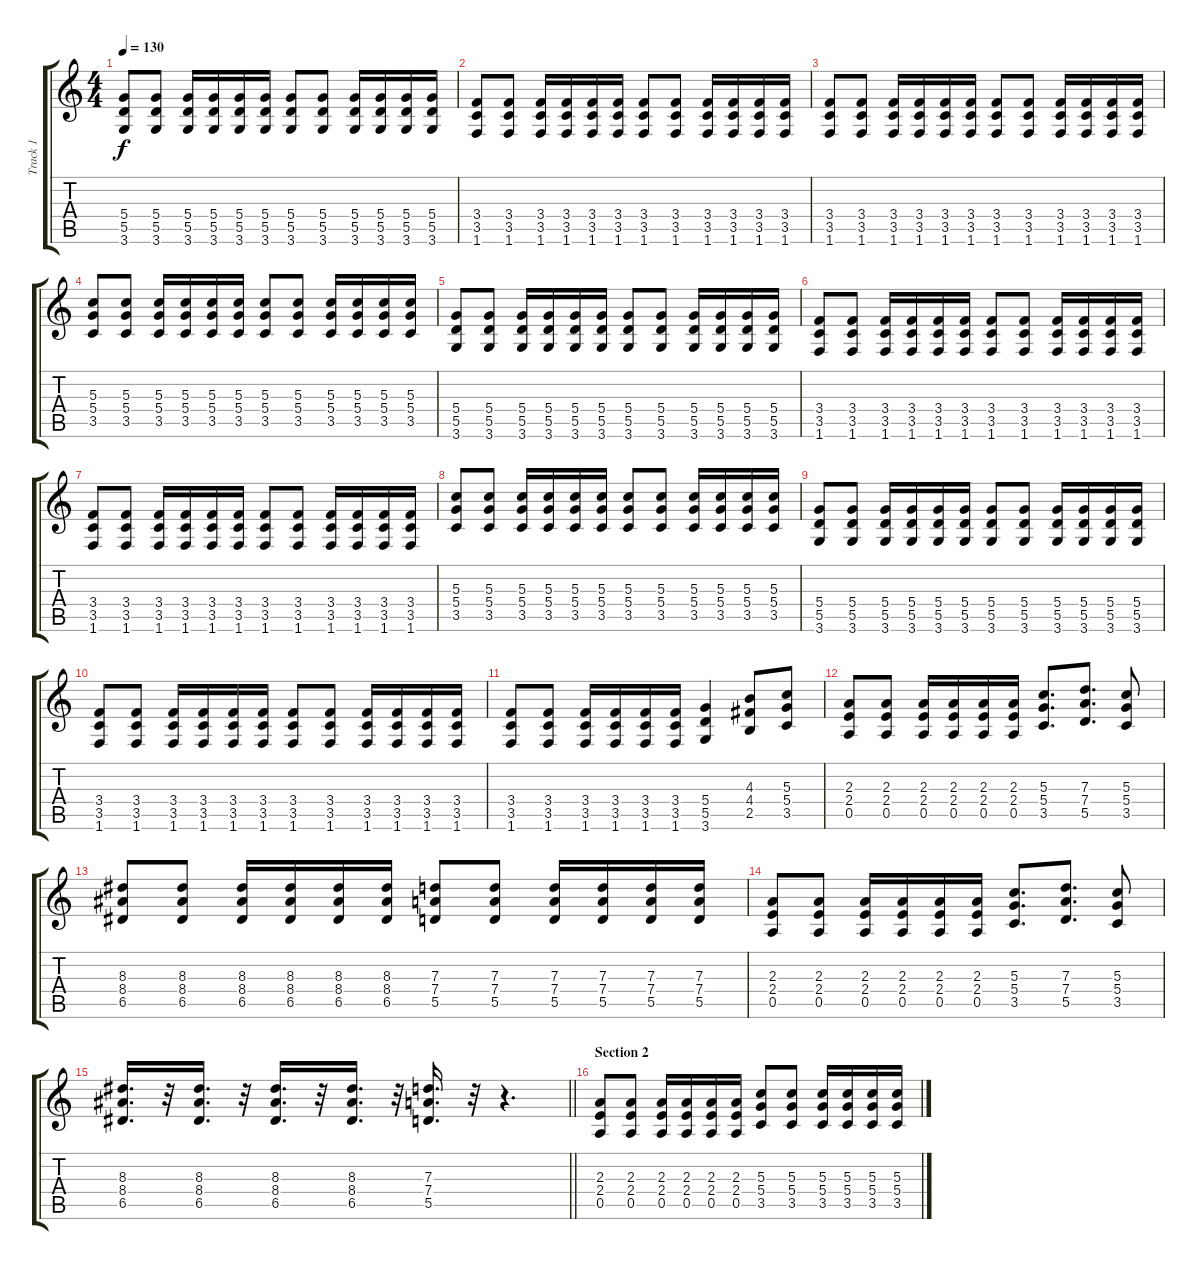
\track ("Track 1" "Track 1") {instrument distortionguitar}
\staff {score tabs}
\tuning (E4 B3 G3 D3 A2 E2) {hide}
\ts (4 4)
\tempo 130
\clef g2
\ks c
(5.4 5.5 3.6).8{dy f} (5.4 5.5 3.6).8 (5.4 5.5 3.6).16 (5.4 5.5 3.6).16 (5.4 5.5 3.6).16 (5.4 5.5 3.6).16 (5.4 5.5 3.6).8 (5.4 5.5 3.6).8 (5.4 5.5 3.6).16 (5.4 5.5 3.6).16 (5.4 5.5 3.6).16 (5.4 5.5 3.6).16 |
(3.4 3.5 1.6).8 (3.4 3.5 1.6).8 (3.4 3.5 1.6).16 (3.4 3.5 1.6).16 (3.4 3.5 1.6).16 (3.4 3.5 1.6).16 (3.4 3.5 1.6).8 (3.4 3.5 1.6).8 (3.4 3.5 1.6).16 (3.4 3.5 1.6).16 (3.4 3.5 1.6).16 (3.4 3.5 1.6).16 |
(3.4 3.5 1.6).8 (3.4 3.5 1.6).8 (3.4 3.5 1.6).16 (3.4 3.5 1.6).16 (3.4 3.5 1.6).16 (3.4 3.5 1.6).16 (3.4 3.5 1.6).8 (3.4 3.5 1.6).8 (3.4 3.5 1.6).16 (3.4 3.5 1.6).16 (3.4 3.5 1.6).16 (3.4 3.5 1.6).16 |
(5.3 5.4 3.5).8 (5.3 5.4 3.5).8 (5.3 5.4 3.5).16 (5.3 5.4 3.5).16 (5.3 5.4 3.5).16 (5.3 5.4 3.5).16 (5.3 5.4 3.5).8 (5.3 5.4 3.5).8 (5.3 5.4 3.5).16 (5.3 5.4 3.5).16 (5.3 5.4 3.5).16 (5.3 5.4 3.5).16 |
(5.4 5.5 3.6).8 (5.4 5.5 3.6).8 (5.4 5.5 3.6).16 (5.4 5.5 3.6).16 (5.4 5.5 3.6).16 (5.4 5.5 3.6).16 (5.4 5.5 3.6).8 (5.4 5.5 3.6).8 (5.4 5.5 3.6).16 (5.4 5.5 3.6).16 (5.4 5.5 3.6).16 (5.4 5.5 3.6).16 |
(3.4 3.5 1.6).8 (3.4 3.5 1.6).8 (3.4 3.5 1.6).16 (3.4 3.5 1.6).16 (3.4 3.5 1.6).16 (3.4 3.5 1.6).16 (3.4 3.5 1.6).8 (3.4 3.5 1.6).8 (3.4 3.5 1.6).16 (3.4 3.5 1.6).16 (3.4 3.5 1.6).16 (3.4 3.5 1.6).16 |
(3.4 3.5 1.6).8 (3.4 3.5 1.6).8 (3.4 3.5 1.6).16 (3.4 3.5 1.6).16 (3.4 3.5 1.6).16 (3.4 3.5 1.6).16 (3.4 3.5 1.6).8 (3.4 3.5 1.6).8 (3.4 3.5 1.6).16 (3.4 3.5 1.6).16 (3.4 3.5 1.6).16 (3.4 3.5 1.6).16 |
(5.3 5.4 3.5).8 (5.3 5.4 3.5).8 (5.3 5.4 3.5).16 (5.3 5.4 3.5).16 (5.3 5.4 3.5).16 (5.3 5.4 3.5).16 (5.3 5.4 3.5).8 (5.3 5.4 3.5).8 (5.3 5.4 3.5).16 (5.3 5.4 3.5).16 (5.3 5.4 3.5).16 (5.3 5.4 3.5).16 |
(5.4 5.5 3.6).8 (5.4 5.5 3.6).8 (5.4 5.5 3.6).16 (5.4 5.5 3.6).16 (5.4 5.5 3.6).16 (5.4 5.5 3.6).16 (5.4 5.5 3.6).8 (5.4 5.5 3.6).8 (5.4 5.5 3.6).16 (5.4 5.5 3.6).16 (5.4 5.5 3.6).16 (5.4 5.5 3.6).16 |
(3.4 3.5 1.6).8 (3.4 3.5 1.6).8 (3.4 3.5 1.6).16 (3.4 3.5 1.6).16 (3.4 3.5 1.6).16 (3.4 3.5 1.6).16 (3.4 3.5 1.6).8 (3.4 3.5 1.6).8 (3.4 3.5 1.6).16 (3.4 3.5 1.6).16 (3.4 3.5 1.6).16 (3.4 3.5 1.6).16 |
(3.4 3.5 1.6).8 (3.4 3.5 1.6).8 (3.4 3.5 1.6).16 (3.4 3.5 1.6).16 (3.4 3.5 1.6).16 (3.4 3.5 1.6).16 (5.4 5.5 3.6).4 (4.3 4.4 2.5).8 (5.3 5.4 3.5).8 |
(2.3 2.4 0.5).8 (2.3 2.4 0.5).8 (2.3 2.4 0.5).16 (2.3 2.4 0.5).16 (2.3 2.4 0.5).16 (2.3 2.4 0.5).16 (5.3 5.4 3.5).8{d} (7.3 7.4 5.5).8{d} (5.3 5.4 3.5).8 |
(8.3 8.4 6.5).8 (8.3 8.4 6.5).8 (8.3 8.4 6.5).16 (8.3 8.4 6.5).16 (8.3 8.4 6.5).16 (8.3 8.4 6.5).16 (7.3 7.4 5.5).8 (7.3 7.4 5.5).8 (7.3 7.4 5.5).16 (7.3 7.4 5.5).16 (7.3 7.4 5.5).16 (7.3 7.4 5.5).16 |
(2.3 2.4 0.5).8 (2.3 2.4 0.5).8 (2.3 2.4 0.5).16 (2.3 2.4 0.5).16 (2.3 2.4 0.5).16 (2.3 2.4 0.5).16 (5.3 5.4 3.5).8{d} (7.3 7.4 5.5).8{d} (5.3 5.4 3.5).8 |
\barLineRight lightlight
(8.3 8.4 6.5).16{d} r.32 (8.3 8.4 6.5).16{d} r.32 (8.3 8.4 6.5).16{d} r.32 (8.3 8.4 6.5).16{d} r.32 (7.3 7.4 5.5).16{d} r.32 r.4{d} |
\section ("" "Section 2")
(2.3 2.4 0.5).8 (2.3 2.4 0.5).8 (2.3 2.4 0.5).16 (2.3 2.4 0.5).16 (2.3 2.4 0.5).16 (2.3 2.4 0.5).16 (5.3 5.4 3.5).8 (5.3 5.4 3.5).8 (5.3 5.4 3.5).16 (5.3 5.4 3.5).16 (5.3 5.4 3.5).16 (5.3 5.4 3.5).16
